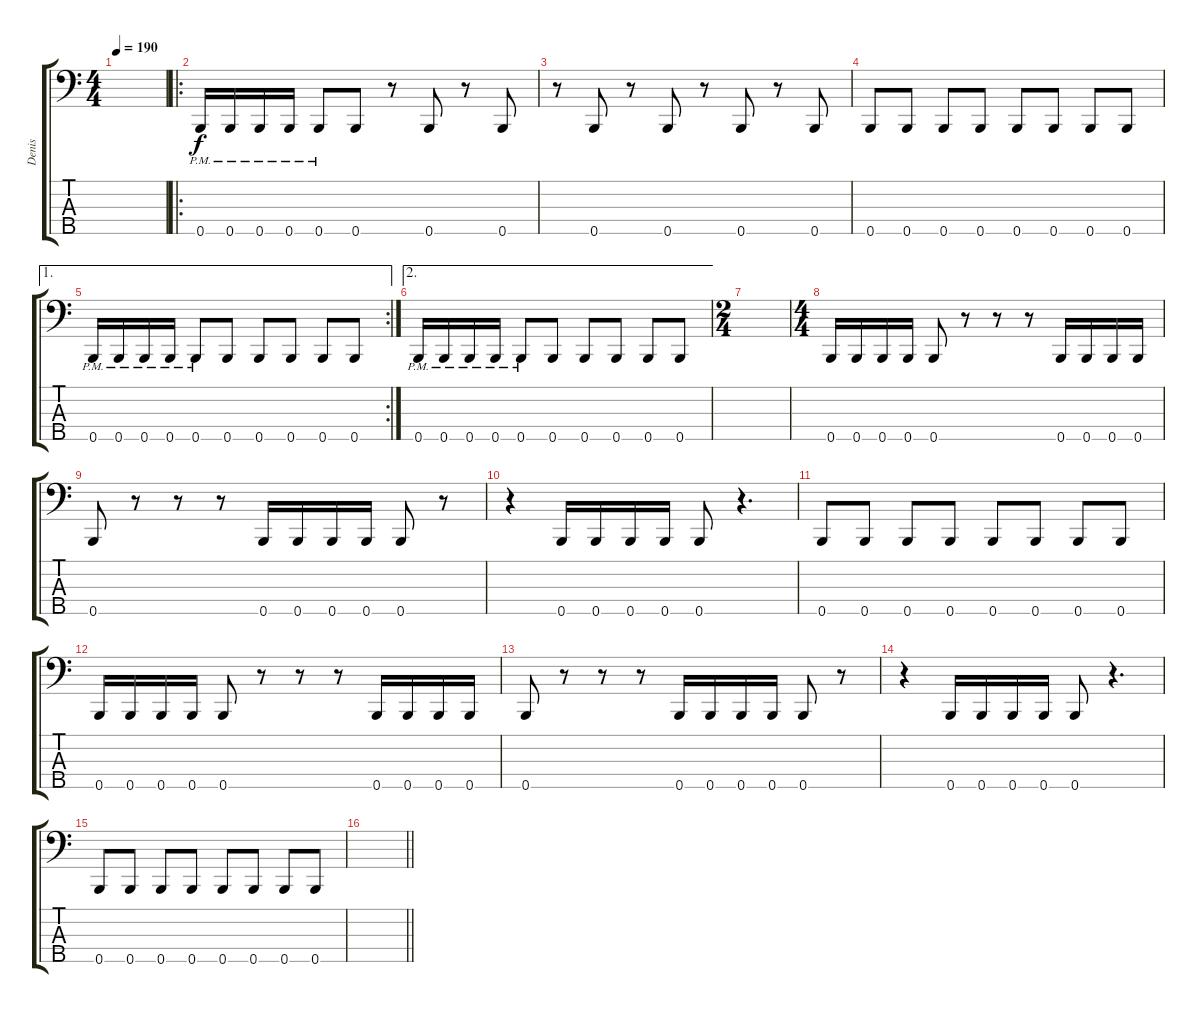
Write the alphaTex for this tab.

\track ("Denis" "Denis") {instrument electricbasspick}
\staff {score tabs}
\tuning (A2 E2 B1 Gb1 B0) {hide}
\ts (4 4)
\tempo 190
\clef f4
\ks c
|
\ro
0.5{pm}.16 0.5{pm}.16 0.5{pm}.16 0.5{pm}.16 0.5{pm}.8 0.5.8 r.8 0.5.8 r.8 0.5.8 |
r.8 0.5.8 r.8 0.5.8 r.8 0.5.8 r.8 0.5.8 |
0.5.8 0.5.8 0.5.8 0.5.8 0.5.8 0.5.8 0.5.8 0.5.8 |
\ae 1
\rc 2
0.5{pm}.16 0.5{pm}.16 0.5{pm}.16 0.5{pm}.16 0.5{pm}.8 0.5.8 0.5.8 0.5.8 0.5.8 0.5.8 |
\ae 2
0.5{pm}.16 0.5{pm}.16 0.5{pm}.16 0.5{pm}.16 0.5{pm}.8 0.5.8 0.5.8 0.5.8 0.5.8 0.5.8 |
\ts (2 4)
|
\ts (4 4)
0.5.16 0.5.16 0.5.16 0.5.16 0.5.8 r.8 r.8 r.8 0.5.16 0.5.16 0.5.16 0.5.16 |
0.5.8 r.8 r.8 r.8 0.5.16 0.5.16 0.5.16 0.5.16 0.5.8 r.8 |
r.4 0.5.16 0.5.16 0.5.16 0.5.16 0.5.8 r.4{d} |
0.5.8 0.5.8 0.5.8 0.5.8 0.5.8 0.5.8 0.5.8 0.5.8 |
0.5.16 0.5.16 0.5.16 0.5.16 0.5.8 r.8 r.8 r.8 0.5.16 0.5.16 0.5.16 0.5.16 |
0.5.8 r.8 r.8 r.8 0.5.16 0.5.16 0.5.16 0.5.16 0.5.8 r.8 |
r.4 0.5.16 0.5.16 0.5.16 0.5.16 0.5.8 r.4{d} |
0.5.8 0.5.8 0.5.8 0.5.8 0.5.8 0.5.8 0.5.8 0.5.8 |
\barLineRight lightlight
